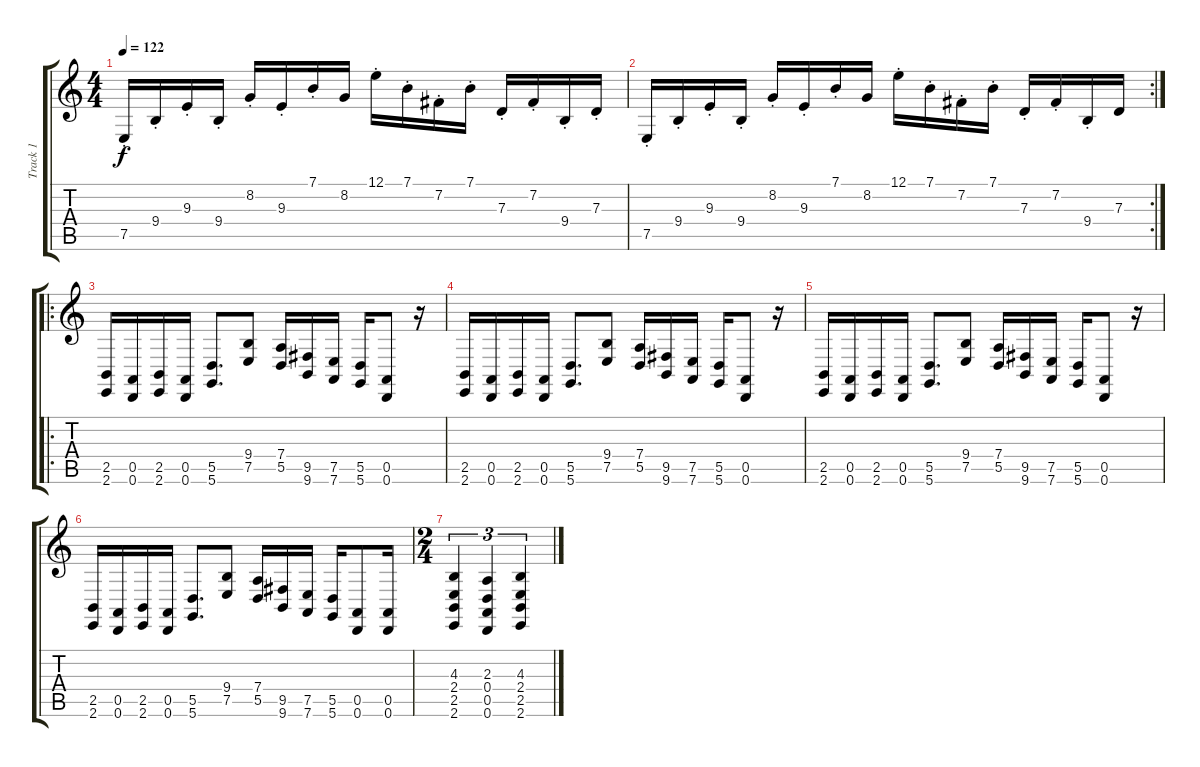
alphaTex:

\track ("Track 1" "Track 1") {instrument lead2sawtooth}
\staff {score tabs}
\tuning (E4 B3 G3 D3 A2 D2) {hide}
\ts (4 4)
\tempo 122
\clef g2
\ks c
7.5{st}.16{dy f} 9.4{st}.16 9.3{st}.16 9.4{st}.16 8.2{st}.16 9.3{st}.16 7.1{st}.16 8.2.16 12.1{st}.16 7.1{st}.16 7.2{st}.16 7.1{st}.16 7.3{st}.16 7.2{st}.16 9.4{st}.16 7.3{st}.16 |
\rc 2
7.5{st}.16 9.4{st}.16 9.3{st}.16 9.4{st}.16 8.2{st}.16 9.3{st}.16 7.1{st}.16 8.2.16 12.1{st}.16 7.1{st}.16 7.2{st}.16 7.1{st}.16 7.3{st}.16 7.2{st}.16 9.4{st}.16 7.3.16 |
\ro
(2.5 2.6).16 (0.5 0.6).16 (2.5 2.6).16 (0.5 0.6).16 (5.5 5.6).8{d} (9.4 7.5).8 (7.4 5.5).16 (9.5 9.6).16 (7.5 7.6).16 (5.5 5.6).16 (0.5 0.6).8 r.16 |
(2.5 2.6).16 (0.5 0.6).16 (2.5 2.6).16 (0.5 0.6).16 (5.5 5.6).8{d} (9.4 7.5).8 (7.4 5.5).16 (9.5 9.6).16 (7.5 7.6).16 (5.5 5.6).16 (0.5 0.6).8 r.16 |
(2.5 2.6).16 (0.5 0.6).16 (2.5 2.6).16 (0.5 0.6).16 (5.5 5.6).8{d} (9.4 7.5).8 (7.4 5.5).16 (9.5 9.6).16 (7.5 7.6).16 (5.5 5.6).16 (0.5 0.6).8 r.16 |
(2.5 2.6).16 (0.5 0.6).16 (2.5 2.6).16 (0.5 0.6).16 (5.5 5.6).8{d} (9.4 7.5).8 (7.4 5.5).16 (9.5 9.6).16 (7.5 7.6).16 (5.5 5.6).16 (0.5 0.6).8 (0.5 0.6).16 |
\ts (2 4)
(4.3 2.4 2.5 2.6).4{tu (3 2)} (2.3 0.4 0.5 0.6).4{tu (3 2)} (4.3 2.4 2.5 2.6).4{tu (3 2)}
